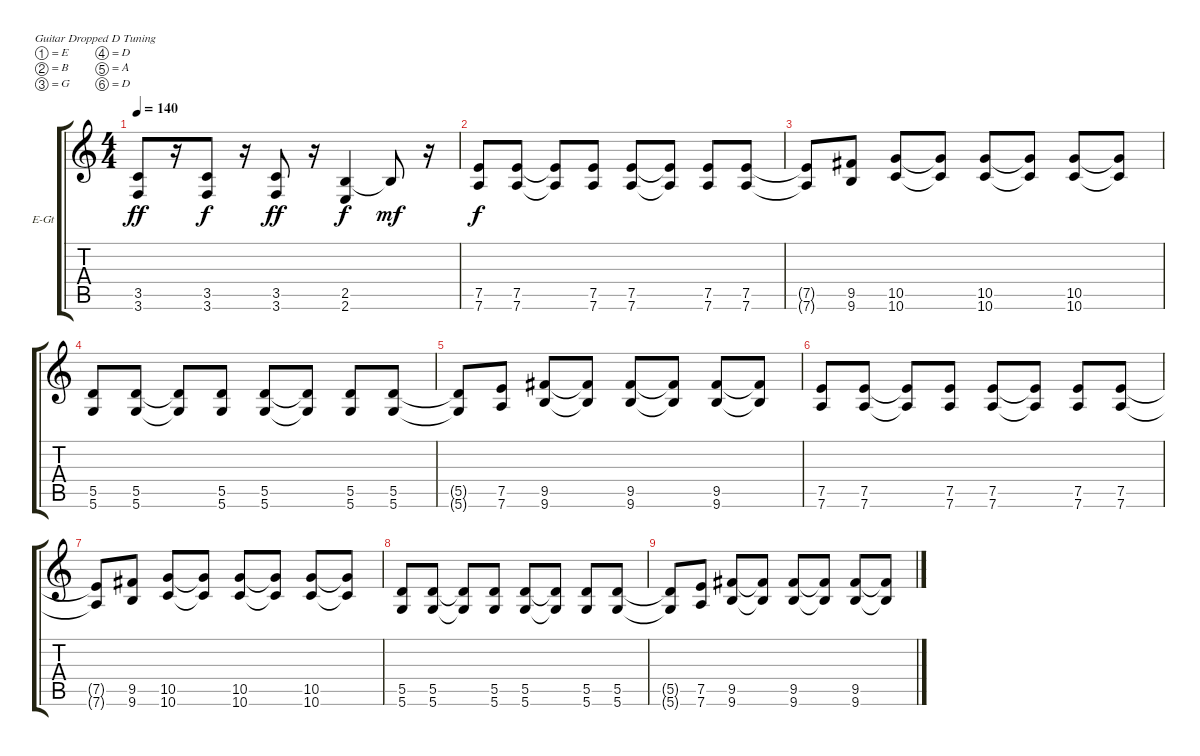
\defaultSystemsLayout 4
\bracketExtendMode groupsimilarinstruments
\firstSystemTrackNameOrientation horizontal
\otherSystemsTrackNameOrientation horizontal
\track ("Electric Guitar" "E-Gt") {instrument distortionguitar}
\staff {score tabs}
\tuning (E4 B3 G3 D3 A2 D2)
\ts (4 4)
\tempo 140
\clef g2
\ks c
(3.5 3.6).8{dy ff} r.16 (3.5 3.6).8{dy f} r.16 (3.6 3.5).8{dy ff} r.16 (2.5 2.6).4{dy f} 2.5{t}.8{dy mf} r.16 |
(7.6 7.5).8{dy f} (7.6 7.5).8 (7.6{t} 7.5{t}).8 (7.6 7.5).8 (7.6 7.5).8 (7.6{t} 7.5{t}).8 (7.6 7.5).8 (7.5 7.6).8 |
(7.6{t} 7.5{t}).8 (9.6 9.5).8 (10.6 10.5).8 (10.6{t} 10.5{t}).8 (10.6 10.5).8 (10.6{t} 10.5{t}).8 (10.6 10.5).8 (10.6{t} 10.5{t}).8 |
(5.6 5.5).8 (5.6 5.5).8 (5.6{t} 5.5{t}).8 (5.6 5.5).8 (5.6 5.5).8 (5.6{t} 5.5{t}).8 (5.6 5.5).8 (5.6 5.5).8 |
(5.5{t} 5.6{t}).8 (7.6 7.5).8 (9.6 9.5).8 (9.5{t} 9.6{t}).8 (9.6 9.5).8 (9.6{t} 9.5{t}).8 (9.6 9.5).8 (9.6{t} 9.5{t}).8 |
(7.6 7.5).8 (7.6 7.5).8 (7.6{t} 7.5{t}).8 (7.6 7.5).8 (7.6 7.5).8 (7.6{t} 7.5{t}).8 (7.6 7.5).8 (7.5 7.6).8 |
(7.6{t} 7.5{t}).8 (9.6 9.5).8 (10.6 10.5).8 (10.6{t} 10.5{t}).8 (10.6 10.5).8 (10.6{t} 10.5{t}).8 (10.6 10.5).8 (10.6{t} 10.5{t}).8 |
(5.6 5.5).8 (5.6 5.5).8 (5.6{t} 5.5{t}).8 (5.6 5.5).8 (5.6 5.5).8 (5.6{t} 5.5{t}).8 (5.6 5.5).8 (5.6 5.5).8 |
(5.5{t} 5.6{t}).8 (7.6 7.5).8 (9.6 9.5).8 (9.5{t} 9.6{t}).8 (9.6 9.5).8 (9.6{t} 9.5{t}).8 (9.6 9.5).8 (9.6{t} 9.5{t}).8
